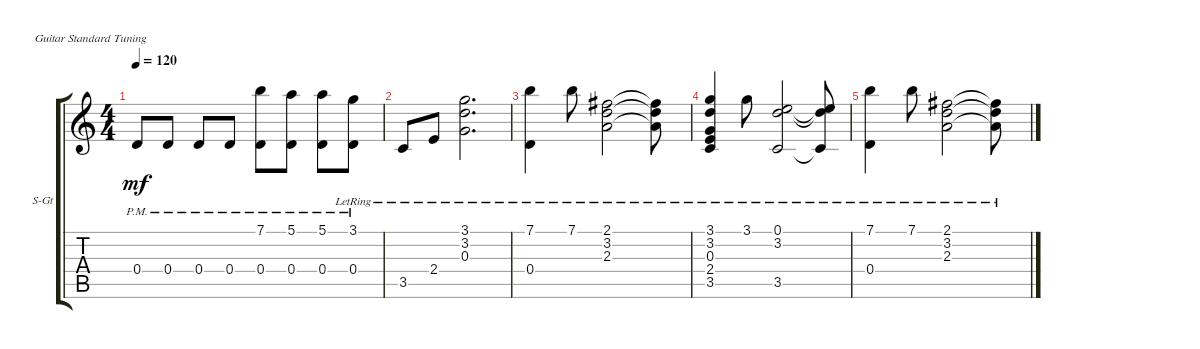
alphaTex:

\defaultSystemsLayout 4
\bracketExtendMode groupsimilarinstruments
\firstSystemTrackNameOrientation horizontal
\otherSystemsTrackNameOrientation horizontal
\track ("Steel Guitar" "S-Gt") {instrument acousticguitarsteel}
\staff {score tabs}
\tuning (E4 B3 G3 D3 A2 E2)
\ts (4 4)
\tempo 120
\clef g2
\ks c
0.4{pm}.8{dy mf} 0.4{pm}.8 0.4{pm}.8 0.4{pm}.8 (0.4{pm} 7.1).8 (0.4{pm} 5.1).8 (0.4{pm} 5.1).8 (3.1{lr} 0.4{pm}).8 |
3.5{lr}.8 2.4{lr}.8 (0.3{lr} 3.2{lr} 3.1{lr}).2{d} |
(7.1{lr} 0.4{lr}).4 7.1{lr}.8 (2.1{lr} 3.2{lr} 2.3{lr}).2 (2.1{lr t} 3.2{lr t} 2.3{lr t}).8 |
(3.5{lr} 2.4{lr} 0.3{lr} 3.2{lr} 3.1{lr}).4 3.1{lr}.8 (0.1{lr} 3.5 3.2).2 (0.1{lr t} 3.5{t} 3.2{t}).8 |
(7.1{lr} 0.4{lr}).4 7.1{lr}.8 (2.1{lr} 3.2{lr} 2.3{lr}).2 (2.1{lr t} 3.2{lr t} 2.3{lr t}).8
